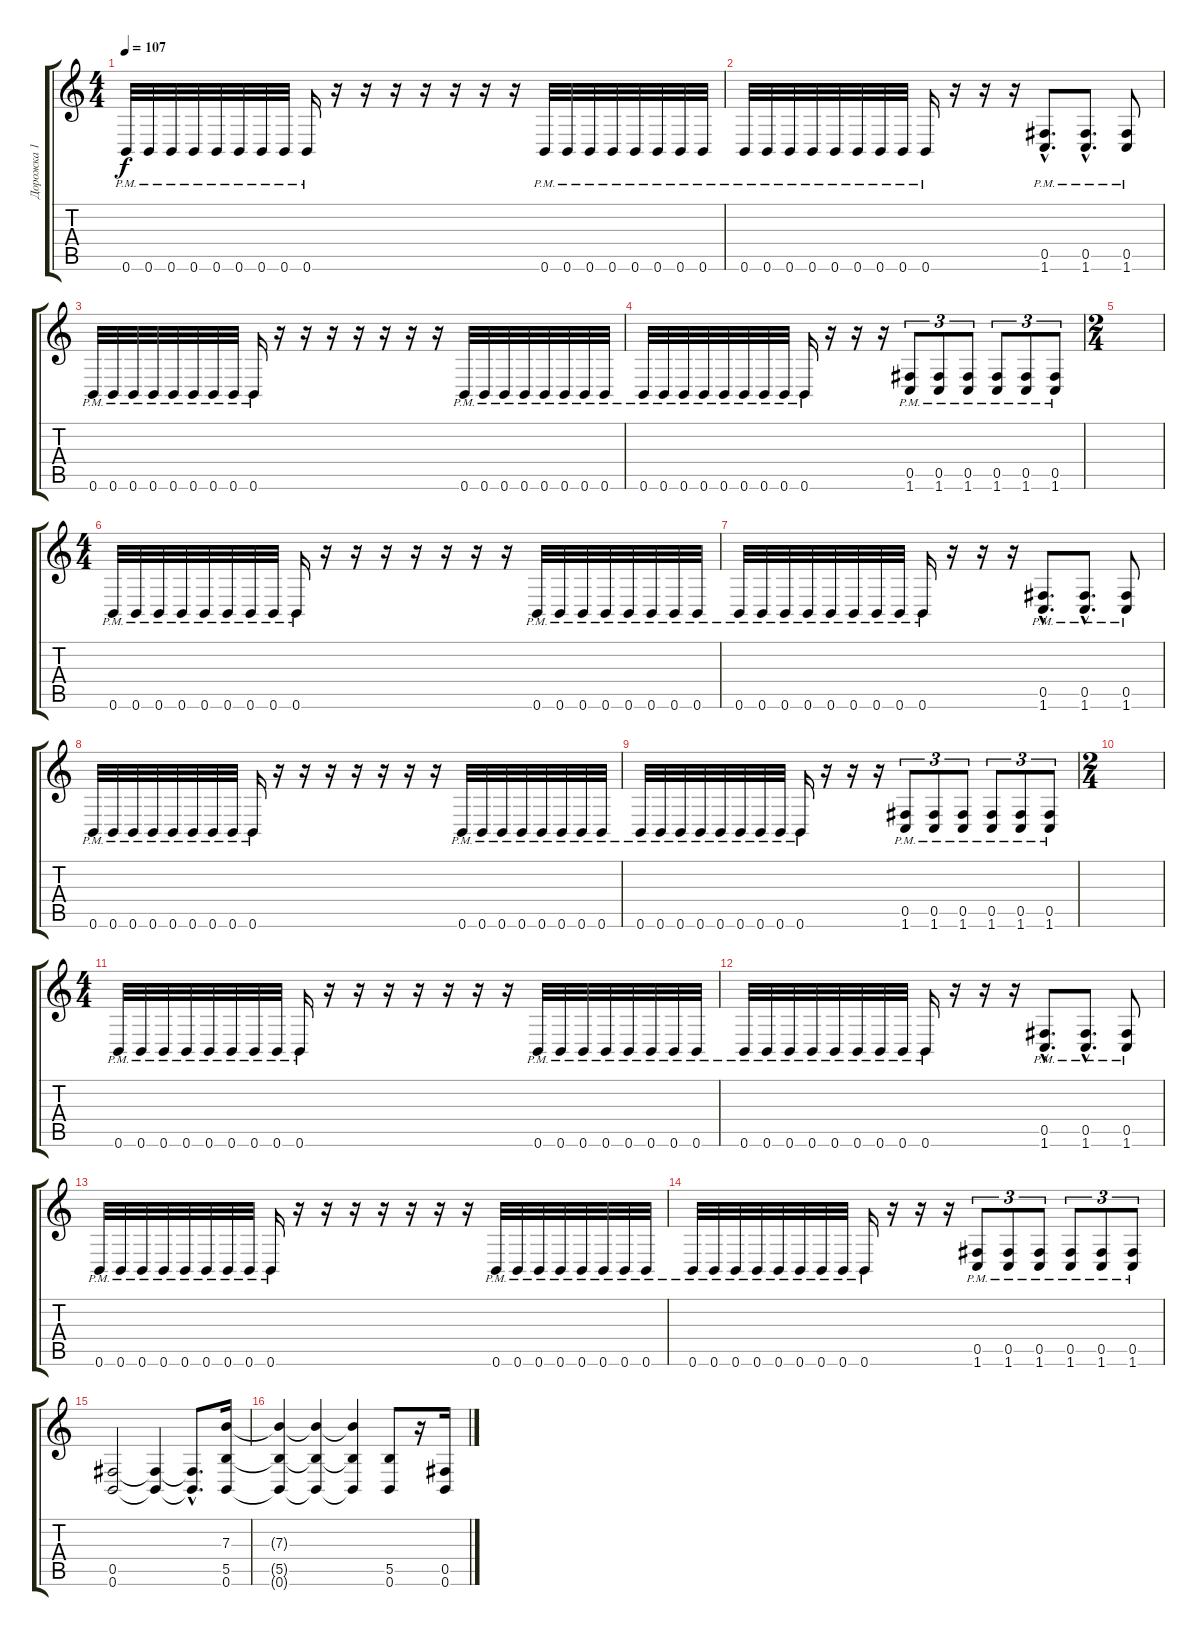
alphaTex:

\track ("Дорожка 1" "Дорожка 1") {instrument distortionguitar}
\staff {score tabs}
\tuning (Db4 Ab3 E3 B2 Gb2 B1) {hide}
\ts (4 4)
\tempo 107
\clef g2
\ks c
0.6{pm}.32{dy f} 0.6{pm}.32 0.6{pm}.32 0.6{pm}.32 0.6{pm}.32 0.6{pm}.32 0.6{pm}.32 0.6{pm}.32 0.6{pm}.16 r.16 r.16 r.16 r.16 r.16 r.16 r.16 0.6{pm}.32 0.6{pm}.32 0.6{pm}.32 0.6{pm}.32 0.6{pm}.32 0.6{pm}.32 0.6{pm}.32 0.6{pm}.32 |
0.6{pm}.32 0.6{pm}.32 0.6{pm}.32 0.6{pm}.32 0.6{pm}.32 0.6{pm}.32 0.6{pm}.32 0.6{pm}.32 0.6{pm}.16 r.16 r.16 r.16 (0.5{hac pm} 1.6{hac}).8{d} (0.5{hac pm} 1.6{hac}).8{d} (0.5{pm} 1.6).8 |
0.6{pm}.32 0.6{pm}.32 0.6{pm}.32 0.6{pm}.32 0.6{pm}.32 0.6{pm}.32 0.6{pm}.32 0.6{pm}.32 0.6{pm}.16 r.16 r.16 r.16 r.16 r.16 r.16 r.16 0.6{pm}.32 0.6{pm}.32 0.6{pm}.32 0.6{pm}.32 0.6{pm}.32 0.6{pm}.32 0.6{pm}.32 0.6{pm}.32 |
0.6{pm}.32 0.6{pm}.32 0.6{pm}.32 0.6{pm}.32 0.6{pm}.32 0.6{pm}.32 0.6{pm}.32 0.6{pm}.32 0.6{pm}.16 r.16 r.16 r.16 (0.5{pm} 1.6).8{tu (3 2)} (0.5{pm} 1.6).8{tu (3 2)} (0.5{pm} 1.6).8{tu (3 2)} (0.5{pm} 1.6).8{tu (3 2)} (0.5{pm} 1.6).8{tu (3 2)} (0.5{pm} 1.6).8{tu (3 2)} |
\ts (2 4)
|
\ts (4 4)
0.6{pm}.32 0.6{pm}.32 0.6{pm}.32 0.6{pm}.32 0.6{pm}.32 0.6{pm}.32 0.6{pm}.32 0.6{pm}.32 0.6{pm}.16 r.16 r.16 r.16 r.16 r.16 r.16 r.16 0.6{pm}.32 0.6{pm}.32 0.6{pm}.32 0.6{pm}.32 0.6{pm}.32 0.6{pm}.32 0.6{pm}.32 0.6{pm}.32 |
0.6{pm}.32 0.6{pm}.32 0.6{pm}.32 0.6{pm}.32 0.6{pm}.32 0.6{pm}.32 0.6{pm}.32 0.6{pm}.32 0.6{pm}.16 r.16 r.16 r.16 (0.5{hac pm} 1.6{hac}).8{d} (0.5{hac pm} 1.6{hac}).8{d} (0.5{pm} 1.6).8 |
0.6{pm}.32 0.6{pm}.32 0.6{pm}.32 0.6{pm}.32 0.6{pm}.32 0.6{pm}.32 0.6{pm}.32 0.6{pm}.32 0.6{pm}.16 r.16 r.16 r.16 r.16 r.16 r.16 r.16 0.6{pm}.32 0.6{pm}.32 0.6{pm}.32 0.6{pm}.32 0.6{pm}.32 0.6{pm}.32 0.6{pm}.32 0.6{pm}.32 |
0.6{pm}.32 0.6{pm}.32 0.6{pm}.32 0.6{pm}.32 0.6{pm}.32 0.6{pm}.32 0.6{pm}.32 0.6{pm}.32 0.6{pm}.16 r.16 r.16 r.16 (0.5{pm} 1.6).8{tu (3 2)} (0.5{pm} 1.6).8{tu (3 2)} (0.5{pm} 1.6).8{tu (3 2)} (0.5{pm} 1.6).8{tu (3 2)} (0.5{pm} 1.6).8{tu (3 2)} (0.5{pm} 1.6).8{tu (3 2)} |
\ts (2 4)
|
\ts (4 4)
0.6{pm}.32 0.6{pm}.32 0.6{pm}.32 0.6{pm}.32 0.6{pm}.32 0.6{pm}.32 0.6{pm}.32 0.6{pm}.32 0.6{pm}.16 r.16 r.16 r.16 r.16 r.16 r.16 r.16 0.6{pm}.32 0.6{pm}.32 0.6{pm}.32 0.6{pm}.32 0.6{pm}.32 0.6{pm}.32 0.6{pm}.32 0.6{pm}.32 |
0.6{pm}.32 0.6{pm}.32 0.6{pm}.32 0.6{pm}.32 0.6{pm}.32 0.6{pm}.32 0.6{pm}.32 0.6{pm}.32 0.6{pm}.16 r.16 r.16 r.16 (0.5{hac pm} 1.6{hac}).8{d} (0.5{hac pm} 1.6{hac}).8{d} (0.5{pm} 1.6).8 |
0.6{pm}.32 0.6{pm}.32 0.6{pm}.32 0.6{pm}.32 0.6{pm}.32 0.6{pm}.32 0.6{pm}.32 0.6{pm}.32 0.6{pm}.16 r.16 r.16 r.16 r.16 r.16 r.16 r.16 0.6{pm}.32 0.6{pm}.32 0.6{pm}.32 0.6{pm}.32 0.6{pm}.32 0.6{pm}.32 0.6{pm}.32 0.6{pm}.32 |
0.6{pm}.32 0.6{pm}.32 0.6{pm}.32 0.6{pm}.32 0.6{pm}.32 0.6{pm}.32 0.6{pm}.32 0.6{pm}.32 0.6{pm}.16 r.16 r.16 r.16 (0.5{pm} 1.6).8{tu (3 2)} (0.5{pm} 1.6).8{tu (3 2)} (0.5{pm} 1.6).8{tu (3 2)} (0.5{pm} 1.6).8{tu (3 2)} (0.5{pm} 1.6).8{tu (3 2)} (0.5{pm} 1.6).8{tu (3 2)} |
(0.5 0.6).2 (0.5{t} 0.6{t}).4 (0.5{hac t} 0.6{hac t}).8{d} (7.3 5.5 0.6).16 |
(7.3{t} 5.5{t} 0.6{t}).4 (7.3{t} 5.5{t} 0.6{t}).4 (7.3{t} 5.5{t} 0.6{t}).4 (5.5 0.6).8 r.16 (0.5 0.6).16
